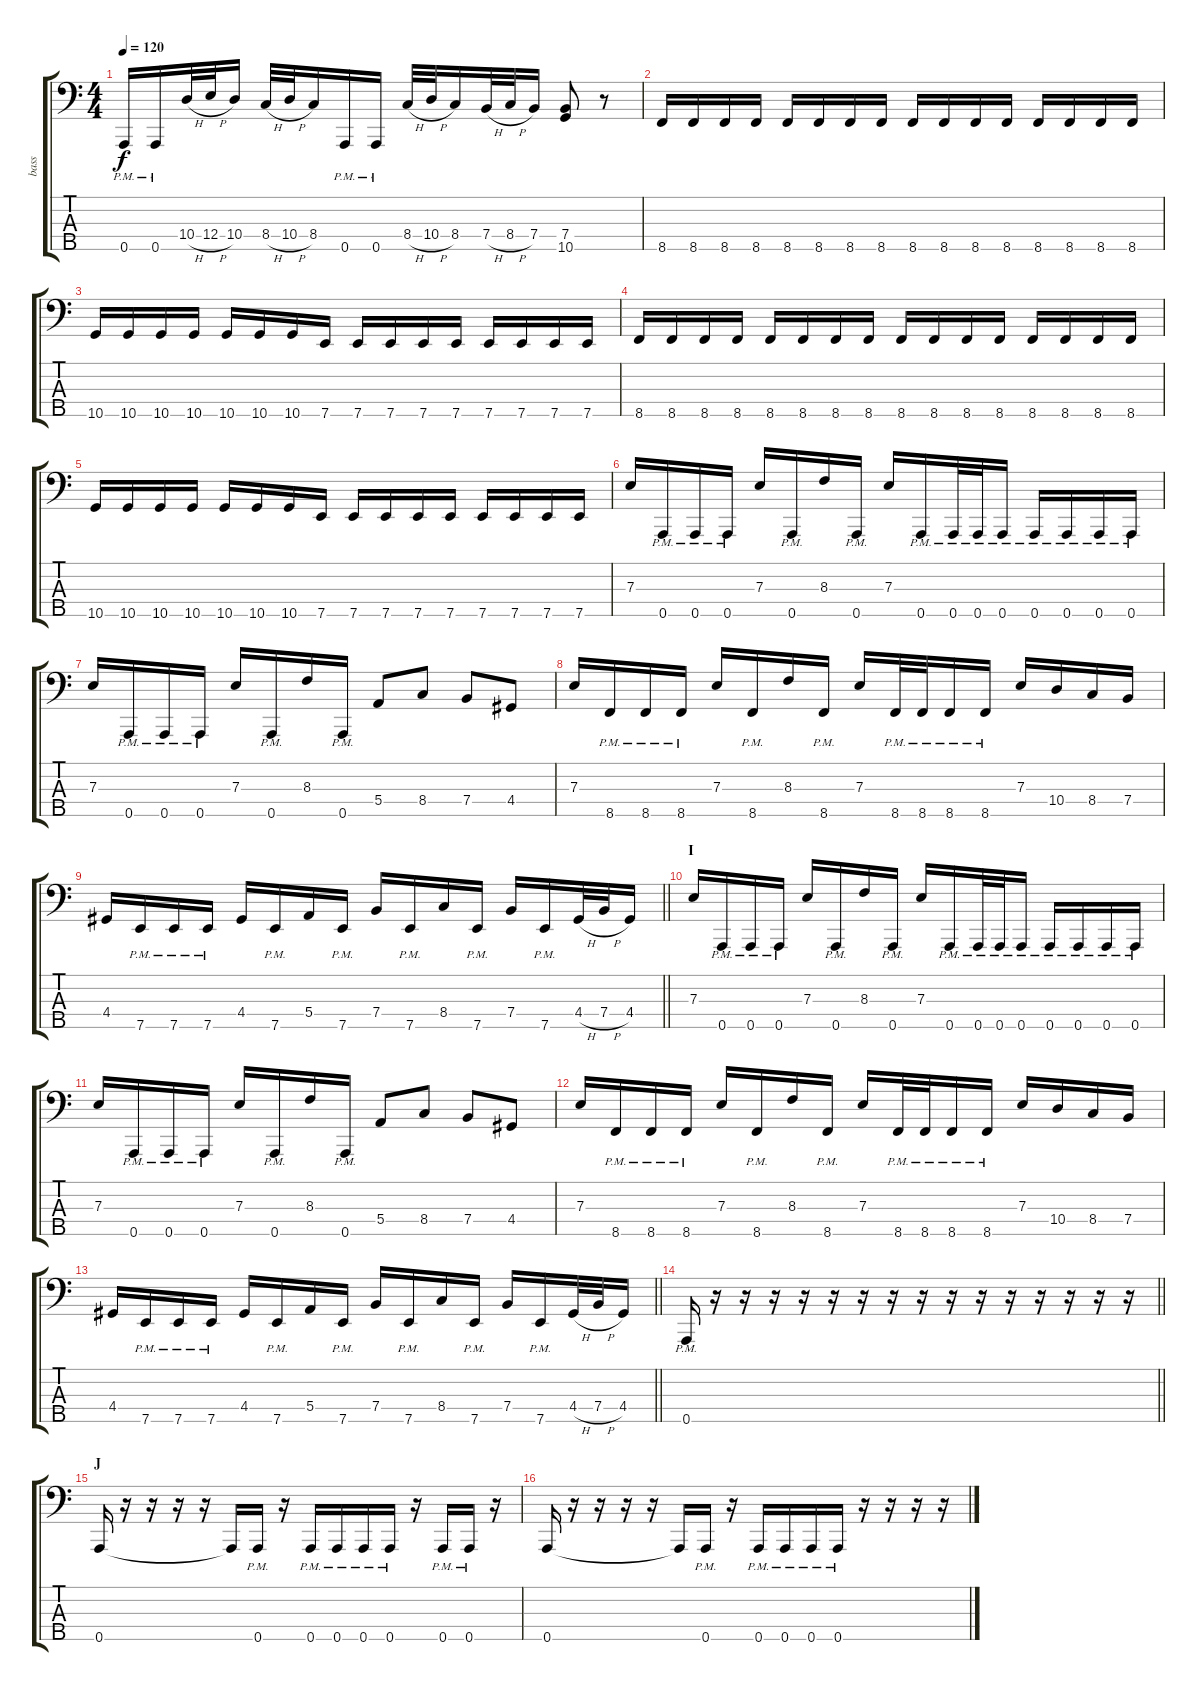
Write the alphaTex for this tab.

\track ("bass" "bass") {instrument electricbassfinger}
\staff {score tabs}
\tuning (Gb2 D2 A1 E1 A0) {hide}
\ts (4 4)
\tempo 120
\clef f4
\ks c
0.5{pm}.16{dy f} 0.5{pm}.16 10.4{h}.32 12.4{h}.32 10.4.16 8.4{h}.32 10.4{h}.32 8.4.16 0.5{pm}.16 0.5{pm}.16 8.4{h}.32 10.4{h}.32 8.4.16 7.4{h}.32 8.4{h}.32 7.4.16 (7.4 10.5).8 r.8 |
8.5.16 8.5.16 8.5.16 8.5.16 8.5.16 8.5.16 8.5.16 8.5.16 8.5.16 8.5.16 8.5.16 8.5.16 8.5.16 8.5.16 8.5.16 8.5.16 |
10.5.16 10.5.16 10.5.16 10.5.16 10.5.16 10.5.16 10.5.16 7.5.16 7.5.16 7.5.16 7.5.16 7.5.16 7.5.16 7.5.16 7.5.16 7.5.16 |
8.5.16 8.5.16 8.5.16 8.5.16 8.5.16 8.5.16 8.5.16 8.5.16 8.5.16 8.5.16 8.5.16 8.5.16 8.5.16 8.5.16 8.5.16 8.5.16 |
10.5.16 10.5.16 10.5.16 10.5.16 10.5.16 10.5.16 10.5.16 7.5.16 7.5.16 7.5.16 7.5.16 7.5.16 7.5.16 7.5.16 7.5.16 7.5.16 |
7.3.16 0.5{pm}.16 0.5{pm}.16 0.5{pm}.16 7.3.16 0.5{pm}.16 8.3.16 0.5{pm}.16 7.3.16 0.5{pm}.16 0.5{pm}.32 0.5{pm}.32 0.5{pm}.16 0.5{pm}.16 0.5{pm}.16 0.5{pm}.16 0.5{pm}.16 |
7.3.16 0.5{pm}.16 0.5{pm}.16 0.5{pm}.16 7.3.16 0.5{pm}.16 8.3.16 0.5{pm}.16 5.4.8 8.4.8 7.4.8 4.4.8 |
7.3.16 8.5{pm}.16 8.5{pm}.16 8.5{pm}.16 7.3.16 8.5{pm}.16 8.3.16 8.5{pm}.16 7.3.16 8.5{pm}.32 8.5{pm}.32 8.5{pm}.16 8.5{pm}.16 7.3.16 10.4.16 8.4.16 7.4.16 |
\barLineRight lightlight
4.4.16 7.5{pm}.16 7.5{pm}.16 7.5{pm}.16 4.4.16 7.5{pm}.16 5.4.16 7.5{pm}.16 7.4.16 7.5{pm}.16 8.4.16 7.5{pm}.16 7.4.16 7.5{pm}.16 4.4{h}.32 7.4{h}.32 4.4.16 |
\section ("" "I")
7.3.16 0.5{pm}.16 0.5{pm}.16 0.5{pm}.16 7.3.16 0.5{pm}.16 8.3.16 0.5{pm}.16 7.3.16 0.5{pm}.16 0.5{pm}.32 0.5{pm}.32 0.5{pm}.16 0.5{pm}.16 0.5{pm}.16 0.5{pm}.16 0.5{pm}.16 |
7.3.16 0.5{pm}.16 0.5{pm}.16 0.5{pm}.16 7.3.16 0.5{pm}.16 8.3.16 0.5{pm}.16 5.4.8 8.4.8 7.4.8 4.4.8 |
7.3.16 8.5{pm}.16 8.5{pm}.16 8.5{pm}.16 7.3.16 8.5{pm}.16 8.3.16 8.5{pm}.16 7.3.16 8.5{pm}.32 8.5{pm}.32 8.5{pm}.16 8.5{pm}.16 7.3.16 10.4.16 8.4.16 7.4.16 |
\barLineRight lightlight
4.4.16 7.5{pm}.16 7.5{pm}.16 7.5{pm}.16 4.4.16 7.5{pm}.16 5.4.16 7.5{pm}.16 7.4.16 7.5{pm}.16 8.4.16 7.5{pm}.16 7.4.16 7.5{pm}.16 4.4{h}.32 7.4{h}.32 4.4.16 |
\barLineRight lightlight
0.5{pm}.16 r.16 r.16 r.16 r.16 r.16 r.16 r.16 r.16 r.16 r.16 r.16 r.16 r.16 r.16 r.16 |
\section ("" "J")
0.5.16 r.16 r.16 r.16 r.16 0.5{t}.16 0.5{pm}.16 r.16 0.5{pm}.16 0.5{pm}.16 0.5{pm}.16 0.5{pm}.16 r.16 0.5{pm}.16 0.5{pm}.16 r.16 |
0.5.16 r.16 r.16 r.16 r.16 0.5{t}.16 0.5{pm}.16 r.16 0.5{pm}.16 0.5{pm}.16 0.5{pm}.16 0.5{pm}.16 r.16 r.16 r.16 r.16
